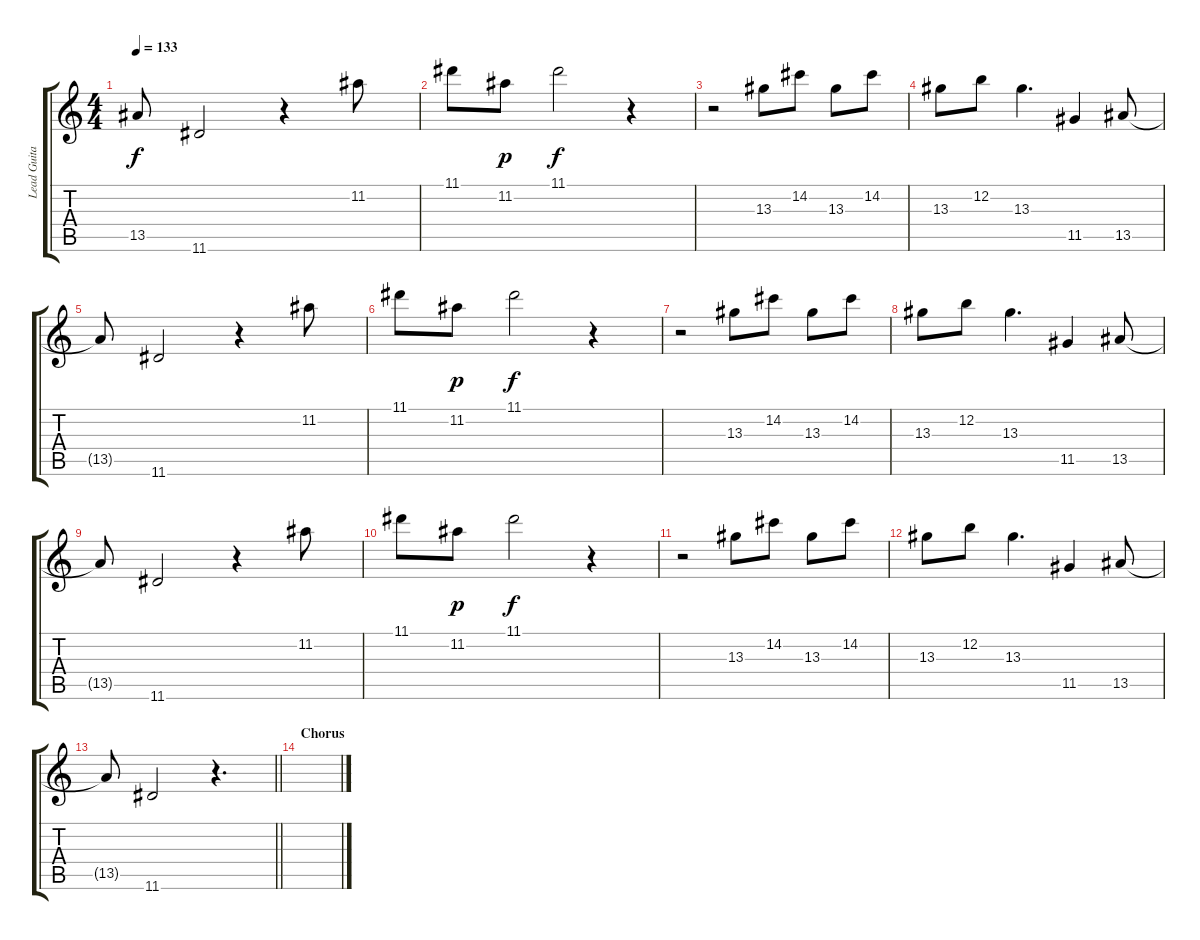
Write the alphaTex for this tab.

\track ("Lead Guitar" "Lead Guita") {instrument electricguitarclean}
\staff {score tabs}
\tuning (E4 B3 G3 D3 A2 E2) {hide}
\ts (4 4)
\tempo 133
\clef g2
\ks c
13.5{t}.8{dy f} 11.6.2 r.4 11.2.8 |
11.1.8 11.2.8{dy p} 11.1.2{dy f} r.4 |
r.2 13.3.8 14.2.8 13.3.8 14.2.8 |
13.3.8 12.2.8 13.3.4{d} 11.5.4 13.5.8 |
13.5{t}.8 11.6.2 r.4 11.2.8 |
11.1.8 11.2.8{dy p} 11.1.2{dy f} r.4 |
r.2 13.3.8 14.2.8 13.3.8 14.2.8 |
13.3.8 12.2.8 13.3.4{d} 11.5.4 13.5.8 |
13.5{t}.8 11.6.2 r.4 11.2.8 |
11.1.8 11.2.8{dy p} 11.1.2{dy f} r.4 |
r.2 13.3.8 14.2.8 13.3.8 14.2.8 |
13.3.8 12.2.8 13.3.4{d} 11.5.4 13.5.8 |
\barLineRight lightlight
13.5{t}.8 11.6.2 r.4{d} |
\section ("" "Chorus")
